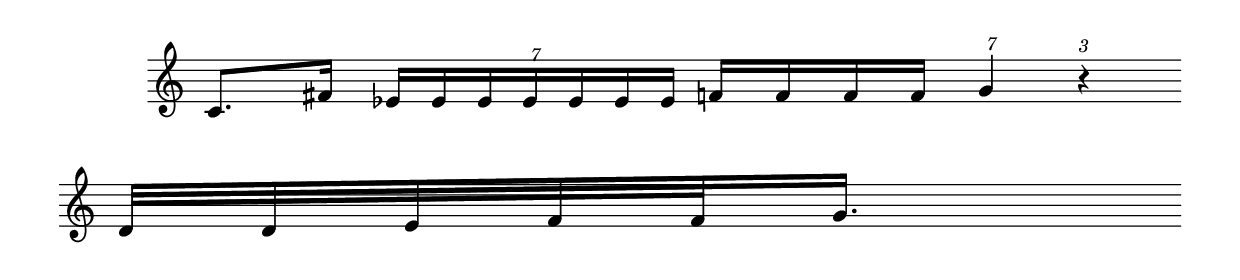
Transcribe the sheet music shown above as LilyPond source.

#(ly:set-option 'midi-extension "mid")
\version "2.12.3"
\include "english.ly"
\header{ 
}
%{
S--M ggggggg mmmm P------ ---

RRgmmP--
%}
melody = {
\once \override Staff.TimeSignature #'stencil = ##f
\clef treble
\key c 
\major
\cadenzaOn
  c'8.[ fs'16] \times 4/7{ ef'16[ ef'16 ef'16 ef'16 ef'16 ef'16 ef'16] }  f'16[ f'16 f'16 f'16] \times 4/7{ g'4 }  \times 2/3{ r4 }  \bar "" \break 
  d'32[ d'32 ef'32 f'32 f'32 g'16.] \bar "" \break 
 }
text = \lyricmode {
                    
}
\score{

<<
\new Voice = "one" {
\melody
}
\new Lyrics \lyricsto "one" \text
>>
\layout {
\context {
\Score
}
}
\midi {
\context {
\Score
tempoWholesPerMinute = #(ly:make-moment 200 4)
}
}
}